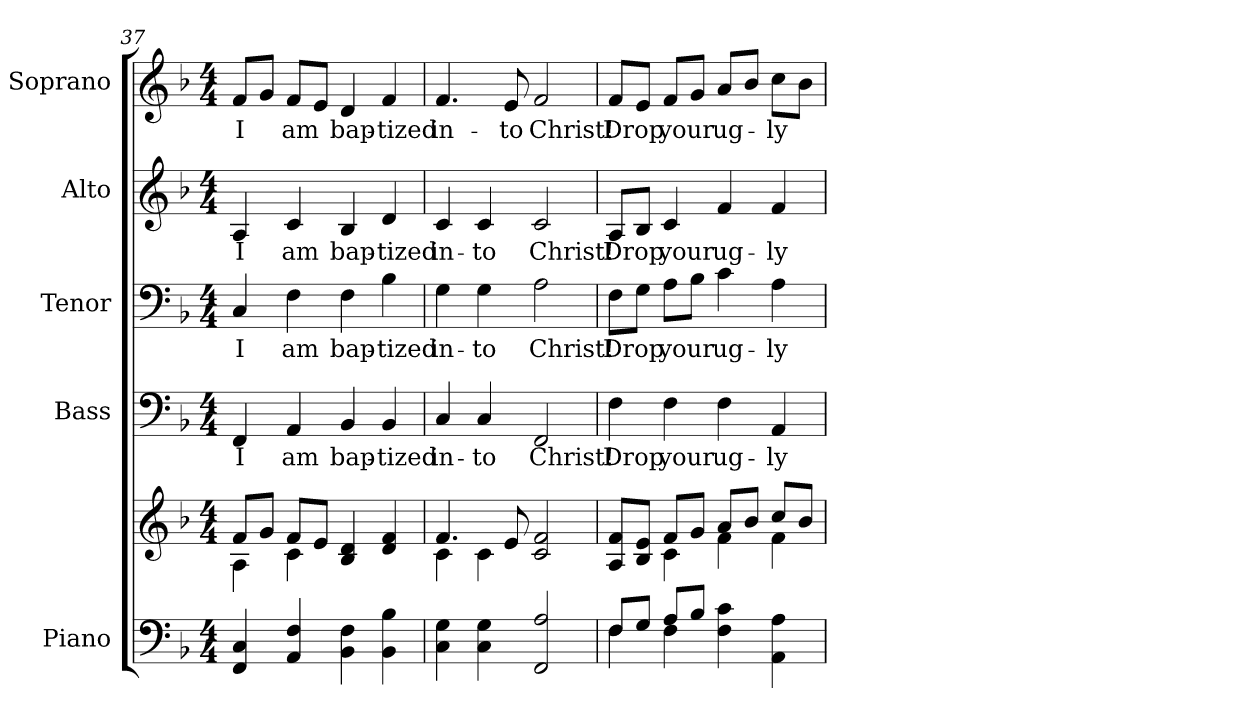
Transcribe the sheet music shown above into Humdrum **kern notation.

**kern	**kern	**kern	**text	**kern	**text	**kern	**text	**kern	**text
*part5	*part5	*part4	*part4	*part3	*part3	*part2	*part2	*part1	*part1
*staff6	*staff5	*staff4	*staff4	*staff3	*staff3	*staff2	*staff2	*staff1	*staff1
*I"Piano	*	*I"Bass	*	*I"Tenor	*	*I"Alto	*	*I"Soprano	*
*I'Pno.	*	*I'B.	*	*I'T.	*	*I'A.	*	*I'S.	*
!!LO:PB:g=z
*clefF4	*clefG2	*clefF4	*	*clefF4	*	*clefG2	*	*clefG2	*
*k[b-]	*k[b-]	*k[b-]	*	*k[b-]	*	*k[b-]	*	*k[b-]	*
*F:	*F:	*F:	*	*F:	*	*F:	*	*F:	*
*M4/4	*M4/4	*M4/4	*	*M4/4	*	*M4/4	*	*M4/4	*
=37	=37	=37	=37	=37	=37	=37	=37	=37	=37
*	*^	*	*	*	*	*	*	*	*
!	!	!	!	!LO:LY:b:color=#000000	!	!	!	!	!	!
!	!	!	!	!	!	!LO:LY:b:color=#000000	!	!	!	!
!	!	!	!	!	!	!	!	!LO:LY:b:color=#000000	!	!
!	!	!	!	!	!	!	!	!	!	!LO:LY:b:color=#000000
4FFi/ 4Ci	8fi/L	4Ai\	4FFi/	I	4Ci/	I	4Ai/	I	8fi/L	I
.	8gi/J	.	.	.	.	.	.	.	8gi/J	.
!	!	!	!	!LO:LY:b:color=#000000	!	!	!	!	!	!
!	!	!	!	!	!	!LO:LY:b:color=#000000	!	!	!	!
!	!	!	!	!	!	!	!	!LO:LY:b:color=#000000	!	!
!	!	!	!	!	!	!	!	!	!	!LO:LY:b:color=#000000
4AAi/ 4Fi	8fi/L	4ci\	4AAi/	am	4Fi\	am	4ci/	am	8fi/L	am
.	8ei/J	.	.	.	.	.	.	.	8ei/J	.
!	!	!	!	!LO:LY:b:color=#000000	!	!	!	!	!	!
!	!	!	!	!	!	!LO:LY:b:color=#000000	!	!	!	!
!	!	!	!	!	!	!	!	!LO:LY:b:color=#000000	!	!
!	!	!	!	!	!	!	!	!	!	!LO:LY:b:color=#000000
4BB-i\ 4Fi	4B-i/ 4di	2ryy	4BB-i/	bap-	4Fi\	bap-	4B-i/	bap-	4di/	bap-
!	!	!	!	!LO:LY:b:color=#000000	!	!	!	!	!	!
!	!	!	!	!	!	!LO:LY:b:color=#000000	!	!	!	!
!	!	!	!	!	!	!	!	!LO:LY:b:color=#000000	!	!
!	!	!	!	!	!	!	!	!	!	!LO:LY:b:color=#000000
4BB-i\ 4B-i	4di/ 4fi	.	4BB-i/	-tized	4B-i\	-tized	4di/	-tized	4fi/	-tized
=38	=38	=38	=38	=38	=38	=38	=38	=38	=38	=38
!	!	!	!	!LO:LY:b:color=#000000	!	!	!	!	!	!
!	!	!	!	!	!	!LO:LY:b:color=#000000	!	!	!	!
!	!	!	!	!	!	!	!	!LO:LY:b:color=#000000	!	!
!	!	!	!	!	!	!	!	!	!	!LO:LY:b:color=#000000
4Ci\ 4Gi	4.fi/	4ci\	4Ci/	in-	4Gi\	in-	4ci/	in-	4.fi/	in-
!	!	!	!	!LO:LY:b:color=#000000	!	!	!	!	!	!
!	!	!	!	!	!	!LO:LY:b:color=#000000	!	!	!	!
!	!	!	!	!	!	!	!	!LO:LY:b:color=#000000	!	!
4Ci\ 4Gi	.	4ci\	4Ci/	-to	4Gi\	-to	4ci/	-to	.	.
!	!	!	!	!	!	!	!	!	!	!LO:LY:b:color=#000000
.	8ei/	.	.	.	.	.	.	.	8ei/	-to
!	!	!	!	!LO:LY:b:color=#000000	!	!	!	!	!	!
!	!	!	!	!	!	!LO:LY:b:color=#000000	!	!	!	!
!	!	!	!	!	!	!	!	!LO:LY:b:color=#000000	!	!
!	!	!	!	!	!	!	!	!	!	!LO:LY:b:color=#000000
2FFi/ 2Ai	2ci/ 2fi	2ryy	2FFi/	Christ!	2Ai\	Christ!	2ci/	Christ!	2fi/	Christ!
!!LO:PB:g=z
=39	=39	=39	=39	=39	=39	=39	=39	=39	=39	=39
*^	*	*	*	*	*	*	*	*	*	*
!	!	!	!	!	!LO:LY:b:color=#000000	!	!	!	!	!	!
!	!	!	!	!	!	!	!LO:LY:b:color=#000000	!	!	!	!
!	!	!	!	!	!	!	!	!	!LO:LY:b:color=#000000	!	!
!	!	!	!	!	!	!	!	!	!	!	!LO:LY:b:color=#000000
8Fi/L	4Fi\	8Ai/ 8fiL	4ryy	4Fi\	Drop	8Fi\L	Drop	8Ai/L	Drop	8fi/L	Drop
8Gi/J	.	8B-i/ 8eiJ	.	.	.	8Gi\J	.	8B-i/J	.	8ei/J	.
!	!	!	!	!	!LO:LY:b:color=#000000	!	!	!	!	!	!
!	!	!	!	!	!	!	!LO:LY:b:color=#000000	!	!	!	!
!	!	!	!	!	!	!	!	!	!LO:LY:b:color=#000000	!	!
!	!	!	!	!	!	!	!	!	!	!	!LO:LY:b:color=#000000
8Ai/L	4Fi\	8fi/L	4ci\	4Fi\	your	8Ai\L	your	4ci/	your	8fi/L	your
8B-i/J	.	8gi/J	.	.	.	8B-i\J	.	.	.	8gi/J	.
!	!	!	!	!	!LO:LY:b:color=#000000	!	!	!	!	!	!
!	!	!	!	!	!	!	!LO:LY:b:color=#000000	!	!	!	!
!	!	!	!	!	!	!	!	!	!LO:LY:b:color=#000000	!	!
!	!	!	!	!	!	!	!	!	!	!	!LO:LY:b:color=#000000
4Fi\ 4ci	2ryy	8ai/L	4fi\	4Fi\	ug-	4ci\	ug-	4fi/	ug-	8ai/L	ug-
.	.	8b-i/J	.	.	.	.	.	.	.	8b-i/J	.
!	!	!	!	!	!LO:LY:b:color=#000000	!	!	!	!	!	!
!	!	!	!	!	!	!	!LO:LY:b:color=#000000	!	!	!	!
!	!	!	!	!	!	!	!	!	!LO:LY:b:color=#000000	!	!
!	!	!	!	!	!	!	!	!	!	!	!LO:LY:b:color=#000000
4AAi\ 4Ai	.	8cci/L	4fi\	4AAi/	-ly	4Ai\	-ly	4fi/	-ly	8cci\L	-ly
.	.	8b-i/J	.	.	.	.	.	.	.	8b-i\J	.
*v	*v	*	*	*	*	*	*	*	*	*	*
*	*v	*v	*	*	*	*	*	*	*	*
=	=	=	=	=	=	=	=	=	=
*-	*-	*-	*-	*-	*-	*-	*-	*-	*-
